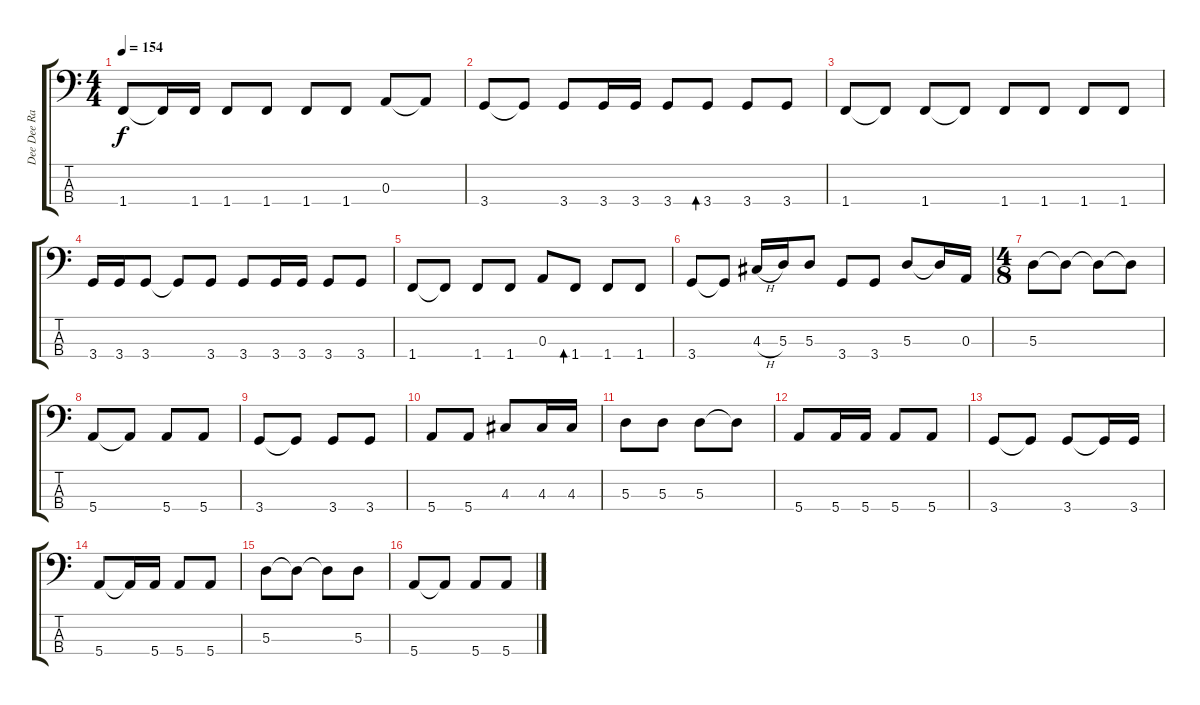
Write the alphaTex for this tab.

\track ("Dee Dee Ramone - Bass" "Dee Dee Ra") {instrument electricbasspick}
\staff {score tabs}
\tuning (G2 D2 A1 E1) {hide}
\ts (4 4)
\tempo 154
\clef f4
\ks c
1.4.8{dy f} 1.4{t}.16 1.4.16 1.4.8 1.4.8 1.4.8 1.4.8 0.3.8 0.3{t}.8 |
3.4.8 3.4{t}.8 3.4.8 3.4.16 3.4.16 3.4.8 3.4.8{bd 240} 3.4.8 3.4.8 |
1.4.8 1.4{t}.8 1.4.8 1.4{t}.8 1.4.8 1.4.8 1.4.8 1.4.8 |
3.4.16 3.4.16 3.4.8 3.4{t}.8 3.4.8 3.4.8 3.4.16 3.4.16 3.4.8 3.4.8 |
1.4.8 1.4{t}.8 1.4.8 1.4.8 0.3.8 1.4.8{bd 240} 1.4.8 1.4.8 |
3.4.8 3.4{t}.8 4.3{h}.16 5.3.16 5.3.8 3.4.8 3.4.8 5.3.8 5.3{t}.16 0.3.16 |
\ts (4 8)
5.3.8 5.3{t}.8 5.3{t}.8 5.3{t}.8 |
5.4.8 5.4{t}.8 5.4.8 5.4.8 |
3.4.8 3.4{t}.8 3.4.8 3.4.8 |
5.4.8 5.4.8 4.3.8 4.3.16 4.3.16 |
5.3.8 5.3.8 5.3.8 5.3{t}.8 |
5.4.8 5.4.16 5.4.16 5.4.8 5.4.8 |
3.4.8 3.4{t}.8 3.4.8 3.4{t}.16 3.4.16 |
5.4.8 5.4{t}.16 5.4.16 5.4.8 5.4.8 |
5.3.8 5.3{t}.8 5.3{t}.8 5.3.8 |
5.4.8 5.4{t}.8 5.4.8 5.4.8
